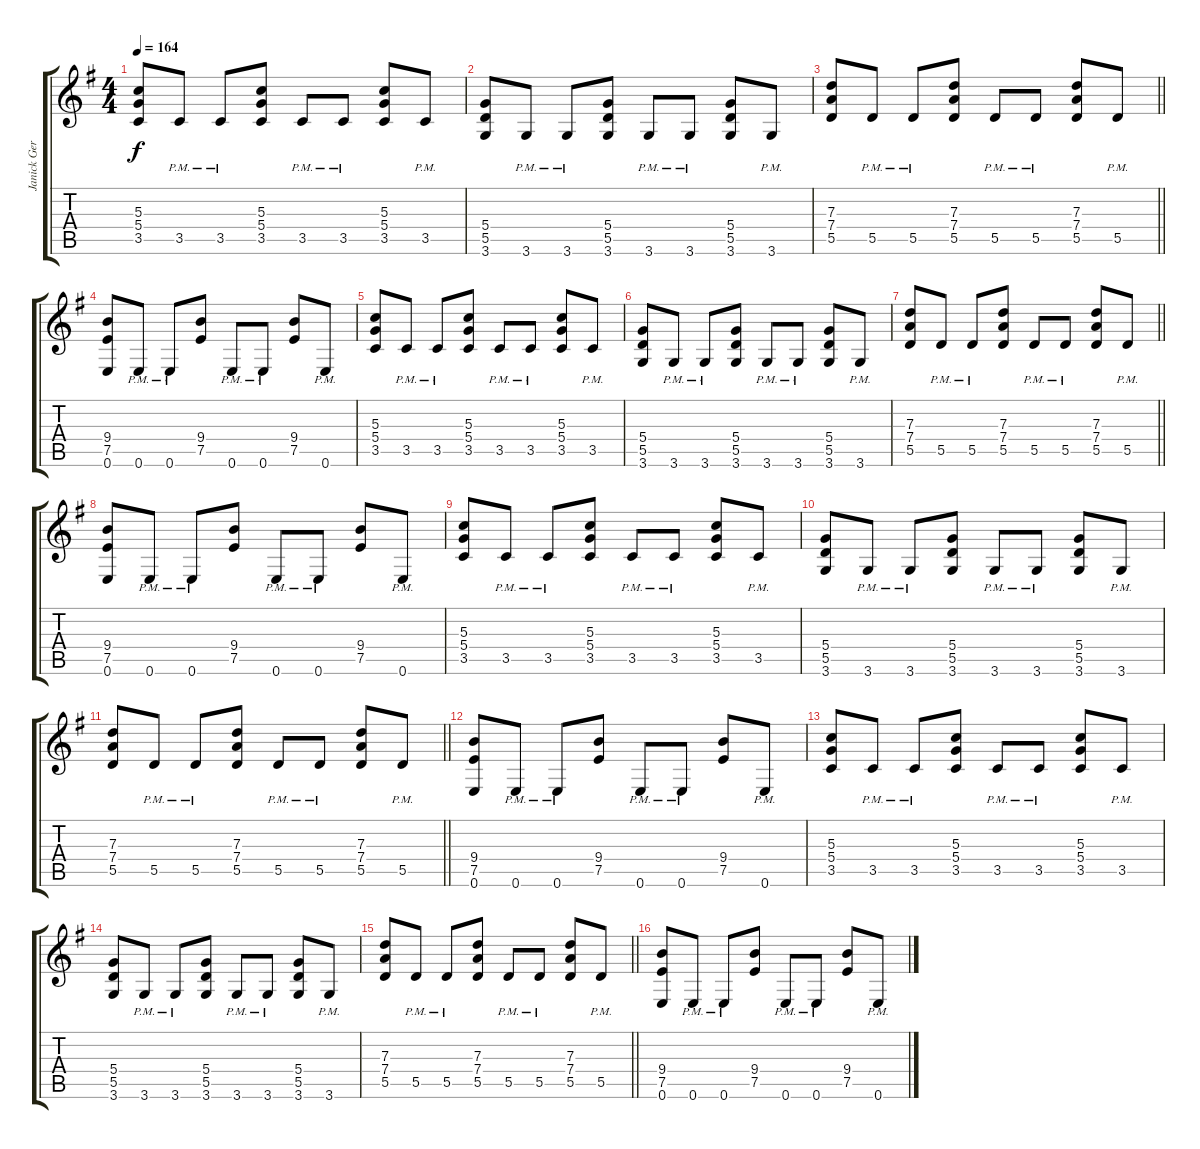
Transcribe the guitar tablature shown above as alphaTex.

\track ("Janick Gers" "Janick Ger") {instrument electricguitarclean}
\staff {score tabs}
\tuning (E4 B3 G3 D3 A2 E2) {hide}
\ts (4 4)
\tempo 164
\clef g2
\ks eminor
(5.3 5.4 3.5).8{dy f} 3.5{pm}.8 3.5{pm}.8 (5.3 5.4 3.5).8 3.5{pm}.8 3.5{pm}.8 (5.3 5.4 3.5).8 3.5{pm}.8 |
(5.4 5.5 3.6).8 3.6{pm}.8 3.6{pm}.8 (5.4 5.5 3.6).8 3.6{pm}.8 3.6{pm}.8 (5.4 5.5 3.6).8 3.6{pm}.8 |
\barLineRight lightlight
(7.3 7.4 5.5).8 5.5{pm}.8 5.5{pm}.8 (7.3 7.4 5.5).8 5.5{pm}.8 5.5{pm}.8 (7.3 7.4 5.5).8 5.5{pm}.8 |
(9.4 7.5 0.6).8 0.6{pm}.8 0.6{pm}.8 (9.4 7.5).8 0.6{pm}.8 0.6{pm}.8 (9.4 7.5).8 0.6{pm}.8 |
(5.3 5.4 3.5).8 3.5{pm}.8 3.5{pm}.8 (5.3 5.4 3.5).8 3.5{pm}.8 3.5{pm}.8 (5.3 5.4 3.5).8 3.5{pm}.8 |
(5.4 5.5 3.6).8 3.6{pm}.8 3.6{pm}.8 (5.4 5.5 3.6).8 3.6{pm}.8 3.6{pm}.8 (5.4 5.5 3.6).8 3.6{pm}.8 |
\barLineRight lightlight
(7.3 7.4 5.5).8 5.5{pm}.8 5.5{pm}.8 (7.3 7.4 5.5).8 5.5{pm}.8 5.5{pm}.8 (7.3 7.4 5.5).8 5.5{pm}.8 |
(9.4 7.5 0.6).8 0.6{pm}.8 0.6{pm}.8 (9.4 7.5).8 0.6{pm}.8 0.6{pm}.8 (9.4 7.5).8 0.6{pm}.8 |
(5.3 5.4 3.5).8 3.5{pm}.8 3.5{pm}.8 (5.3 5.4 3.5).8 3.5{pm}.8 3.5{pm}.8 (5.3 5.4 3.5).8 3.5{pm}.8 |
(5.4 5.5 3.6).8 3.6{pm}.8 3.6{pm}.8 (5.4 5.5 3.6).8 3.6{pm}.8 3.6{pm}.8 (5.4 5.5 3.6).8 3.6{pm}.8 |
\barLineRight lightlight
(7.3 7.4 5.5).8 5.5{pm}.8 5.5{pm}.8 (7.3 7.4 5.5).8 5.5{pm}.8 5.5{pm}.8 (7.3 7.4 5.5).8 5.5{pm}.8 |
(9.4 7.5 0.6).8 0.6{pm}.8 0.6{pm}.8 (9.4 7.5).8 0.6{pm}.8 0.6{pm}.8 (9.4 7.5).8 0.6{pm}.8 |
(5.3 5.4 3.5).8 3.5{pm}.8 3.5{pm}.8 (5.3 5.4 3.5).8 3.5{pm}.8 3.5{pm}.8 (5.3 5.4 3.5).8 3.5{pm}.8 |
(5.4 5.5 3.6).8 3.6{pm}.8 3.6{pm}.8 (5.4 5.5 3.6).8 3.6{pm}.8 3.6{pm}.8 (5.4 5.5 3.6).8 3.6{pm}.8 |
\barLineRight lightlight
(7.3 7.4 5.5).8 5.5{pm}.8 5.5{pm}.8 (7.3 7.4 5.5).8 5.5{pm}.8 5.5{pm}.8 (7.3 7.4 5.5).8 5.5{pm}.8 |
(9.4 7.5 0.6).8 0.6{pm}.8 0.6{pm}.8 (9.4 7.5).8 0.6{pm}.8 0.6{pm}.8 (9.4 7.5).8 0.6{pm}.8
